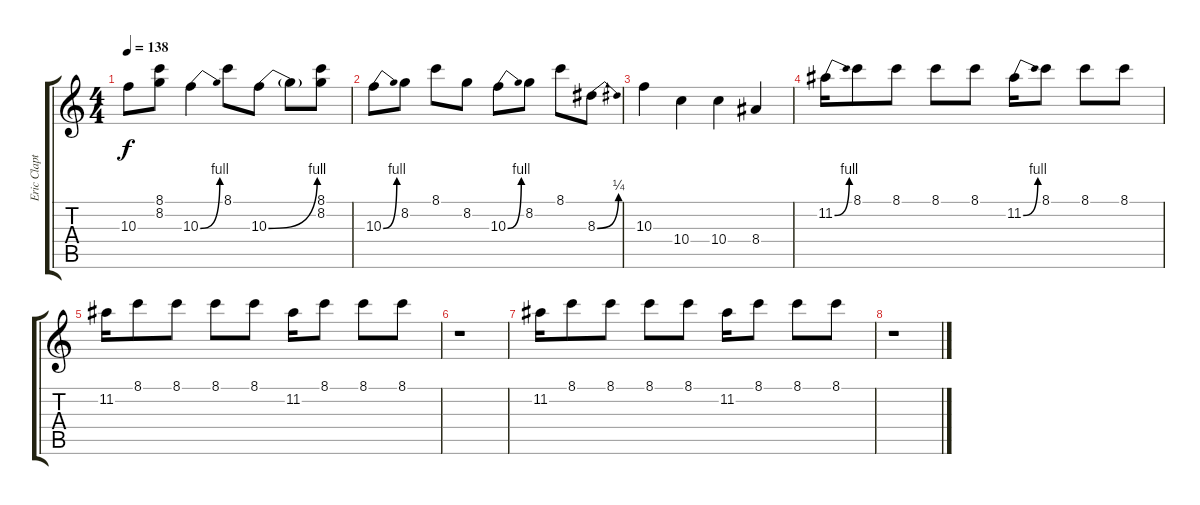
\track ("Eric Clapton Guitar I" "Eric Clapt") {instrument distortionguitar}
\staff {score tabs}
\tuning (E4 B3 G3 D3 A2 E2) {hide}
\ts (4 4)
\tempo 138
\clef g2
\ks c
10.3{t}.8{dy f} (8.1 8.2).8 10.3{be (bend 0 0 60 4)}.4 8.1.8 10.3{be (bend 0 0 60 4)}.8 10.3{t}.8 (8.1 8.2).8 |
10.3{be (bend 0 0 60 4)}.8 8.2.8 8.1.8 8.2.8 10.3{be (bend 0 0 60 4)}.8 8.2.8 8.1.8 8.3{be (bend 0 0 60 1)}.8 |
10.3.4 10.4.4 10.4.4 8.4.4 |
11.2{be (bend 0 0 60 4)}.16 8.1.8 8.1.8 8.1.8 8.1.8 11.2{be (bend 0 0 60 4)}.16 8.1.8 8.1.8 8.1.8 |
11.2.16 8.1.8 8.1.8 8.1.8 8.1.8 11.2.16 8.1.8 8.1.8 8.1.8 |
r.1 |
11.2.16 8.1.8 8.1.8 8.1.8 8.1.8 11.2.16 8.1.8 8.1.8 8.1.8 |
r.1
